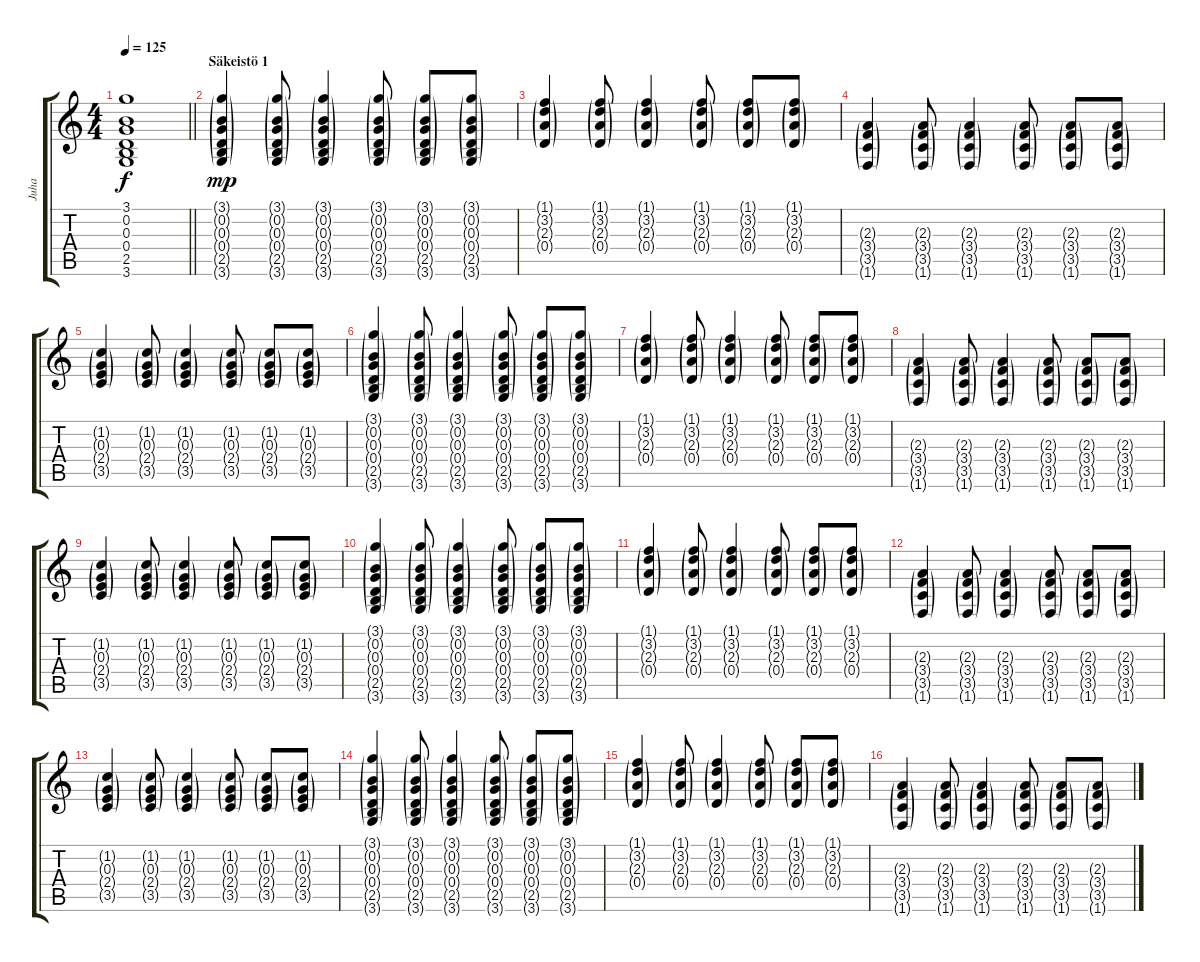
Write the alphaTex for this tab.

\track ("Juha" "Juha") {instrument electricguitarclean}
\staff {score tabs}
\tuning (E4 B3 G3 D3 A2 E2) {hide}
\ts (4 4)
\tempo 125
\clef g2
\barLineRight lightlight
\ks c
(3.1{t} 0.2{t} 0.3{t} 0.4{t} 2.5{t} 3.6{t}).1{dy f} |
\section ("" "Säkeistö 1")
(3.1{g} 0.2{g} 0.3{g} 0.4{g} 2.5{g} 3.6{g}).4{dy mp} (3.1{g} 0.2{g} 0.3{g} 0.4{g} 2.5{g} 3.6{g}).8 (3.1{g} 0.2{g} 0.3{g} 0.4{g} 2.5{g} 3.6{g}).4 (3.1{g} 0.2{g} 0.3{g} 0.4{g} 2.5{g} 3.6{g}).8 (3.1{g} 0.2{g} 0.3{g} 0.4{g} 2.5{g} 3.6{g}).8 (3.1{g} 0.2{g} 0.3{g} 0.4{g} 2.5{g} 3.6{g}).8 |
(1.1{g} 3.2{g} 2.3{g} 0.4{g}).4 (1.1{g} 3.2{g} 2.3{g} 0.4{g}).8 (1.1{g} 3.2{g} 2.3{g} 0.4{g}).4 (1.1{g} 3.2{g} 2.3{g} 0.4{g}).8 (1.1{g} 3.2{g} 2.3{g} 0.4{g}).8 (1.1{g} 3.2{g} 2.3{g} 0.4{g}).8 |
(2.3{g} 3.4{g} 3.5{g} 1.6{g}).4 (2.3{g} 3.4{g} 3.5{g} 1.6{g}).8 (2.3{g} 3.4{g} 3.5{g} 1.6{g}).4 (2.3{g} 3.4{g} 3.5{g} 1.6{g}).8 (2.3{g} 3.4{g} 3.5{g} 1.6{g}).8 (2.3{g} 3.4{g} 3.5{g} 1.6{g}).8 |
(1.2{g} 0.3{g} 2.4{g} 3.5{g}).4 (1.2{g} 0.3{g} 2.4{g} 3.5{g}).8 (1.2{g} 0.3{g} 2.4{g} 3.5{g}).4 (1.2{g} 0.3{g} 2.4{g} 3.5{g}).8 (1.2{g} 0.3{g} 2.4{g} 3.5{g}).8 (1.2{g} 0.3{g} 2.4{g} 3.5{g}).8 |
(3.1{g} 0.2{g} 0.3{g} 0.4{g} 2.5{g} 3.6{g}).4 (3.1{g} 0.2{g} 0.3{g} 0.4{g} 2.5{g} 3.6{g}).8 (3.1{g} 0.2{g} 0.3{g} 0.4{g} 2.5{g} 3.6{g}).4 (3.1{g} 0.2{g} 0.3{g} 0.4{g} 2.5{g} 3.6{g}).8 (3.1{g} 0.2{g} 0.3{g} 0.4{g} 2.5{g} 3.6{g}).8 (3.1{g} 0.2{g} 0.3{g} 0.4{g} 2.5{g} 3.6{g}).8 |
(1.1{g} 3.2{g} 2.3{g} 0.4{g}).4 (1.1{g} 3.2{g} 2.3{g} 0.4{g}).8 (1.1{g} 3.2{g} 2.3{g} 0.4{g}).4 (1.1{g} 3.2{g} 2.3{g} 0.4{g}).8 (1.1{g} 3.2{g} 2.3{g} 0.4{g}).8 (1.1{g} 3.2{g} 2.3{g} 0.4{g}).8 |
(2.3{g} 3.4{g} 3.5{g} 1.6{g}).4 (2.3{g} 3.4{g} 3.5{g} 1.6{g}).8 (2.3{g} 3.4{g} 3.5{g} 1.6{g}).4 (2.3{g} 3.4{g} 3.5{g} 1.6{g}).8 (2.3{g} 3.4{g} 3.5{g} 1.6{g}).8 (2.3{g} 3.4{g} 3.5{g} 1.6{g}).8 |
(1.2{g} 0.3{g} 2.4{g} 3.5{g}).4 (1.2{g} 0.3{g} 2.4{g} 3.5{g}).8 (1.2{g} 0.3{g} 2.4{g} 3.5{g}).4 (1.2{g} 0.3{g} 2.4{g} 3.5{g}).8 (1.2{g} 0.3{g} 2.4{g} 3.5{g}).8 (1.2{g} 0.3{g} 2.4{g} 3.5{g}).8 |
(3.1{g} 0.2{g} 0.3{g} 0.4{g} 2.5{g} 3.6{g}).4 (3.1{g} 0.2{g} 0.3{g} 0.4{g} 2.5{g} 3.6{g}).8 (3.1{g} 0.2{g} 0.3{g} 0.4{g} 2.5{g} 3.6{g}).4 (3.1{g} 0.2{g} 0.3{g} 0.4{g} 2.5{g} 3.6{g}).8 (3.1{g} 0.2{g} 0.3{g} 0.4{g} 2.5{g} 3.6{g}).8 (3.1{g} 0.2{g} 0.3{g} 0.4{g} 2.5{g} 3.6{g}).8 |
(1.1{g} 3.2{g} 2.3{g} 0.4{g}).4 (1.1{g} 3.2{g} 2.3{g} 0.4{g}).8 (1.1{g} 3.2{g} 2.3{g} 0.4{g}).4 (1.1{g} 3.2{g} 2.3{g} 0.4{g}).8 (1.1{g} 3.2{g} 2.3{g} 0.4{g}).8 (1.1{g} 3.2{g} 2.3{g} 0.4{g}).8 |
(2.3{g} 3.4{g} 3.5{g} 1.6{g}).4 (2.3{g} 3.4{g} 3.5{g} 1.6{g}).8 (2.3{g} 3.4{g} 3.5{g} 1.6{g}).4 (2.3{g} 3.4{g} 3.5{g} 1.6{g}).8 (2.3{g} 3.4{g} 3.5{g} 1.6{g}).8 (2.3{g} 3.4{g} 3.5{g} 1.6{g}).8 |
(1.2{g} 0.3{g} 2.4{g} 3.5{g}).4 (1.2{g} 0.3{g} 2.4{g} 3.5{g}).8 (1.2{g} 0.3{g} 2.4{g} 3.5{g}).4 (1.2{g} 0.3{g} 2.4{g} 3.5{g}).8 (1.2{g} 0.3{g} 2.4{g} 3.5{g}).8 (1.2{g} 0.3{g} 2.4{g} 3.5{g}).8 |
(3.1{g} 0.2{g} 0.3{g} 0.4{g} 2.5{g} 3.6{g}).4 (3.1{g} 0.2{g} 0.3{g} 0.4{g} 2.5{g} 3.6{g}).8 (3.1{g} 0.2{g} 0.3{g} 0.4{g} 2.5{g} 3.6{g}).4 (3.1{g} 0.2{g} 0.3{g} 0.4{g} 2.5{g} 3.6{g}).8 (3.1{g} 0.2{g} 0.3{g} 0.4{g} 2.5{g} 3.6{g}).8 (3.1{g} 0.2{g} 0.3{g} 0.4{g} 2.5{g} 3.6{g}).8 |
(1.1{g} 3.2{g} 2.3{g} 0.4{g}).4 (1.1{g} 3.2{g} 2.3{g} 0.4{g}).8 (1.1{g} 3.2{g} 2.3{g} 0.4{g}).4 (1.1{g} 3.2{g} 2.3{g} 0.4{g}).8 (1.1{g} 3.2{g} 2.3{g} 0.4{g}).8 (1.1{g} 3.2{g} 2.3{g} 0.4{g}).8 |
(2.3{g} 3.4{g} 3.5{g} 1.6{g}).4 (2.3{g} 3.4{g} 3.5{g} 1.6{g}).8 (2.3{g} 3.4{g} 3.5{g} 1.6{g}).4 (2.3{g} 3.4{g} 3.5{g} 1.6{g}).8 (2.3{g} 3.4{g} 3.5{g} 1.6{g}).8 (2.3{g} 3.4{g} 3.5{g} 1.6{g}).8
